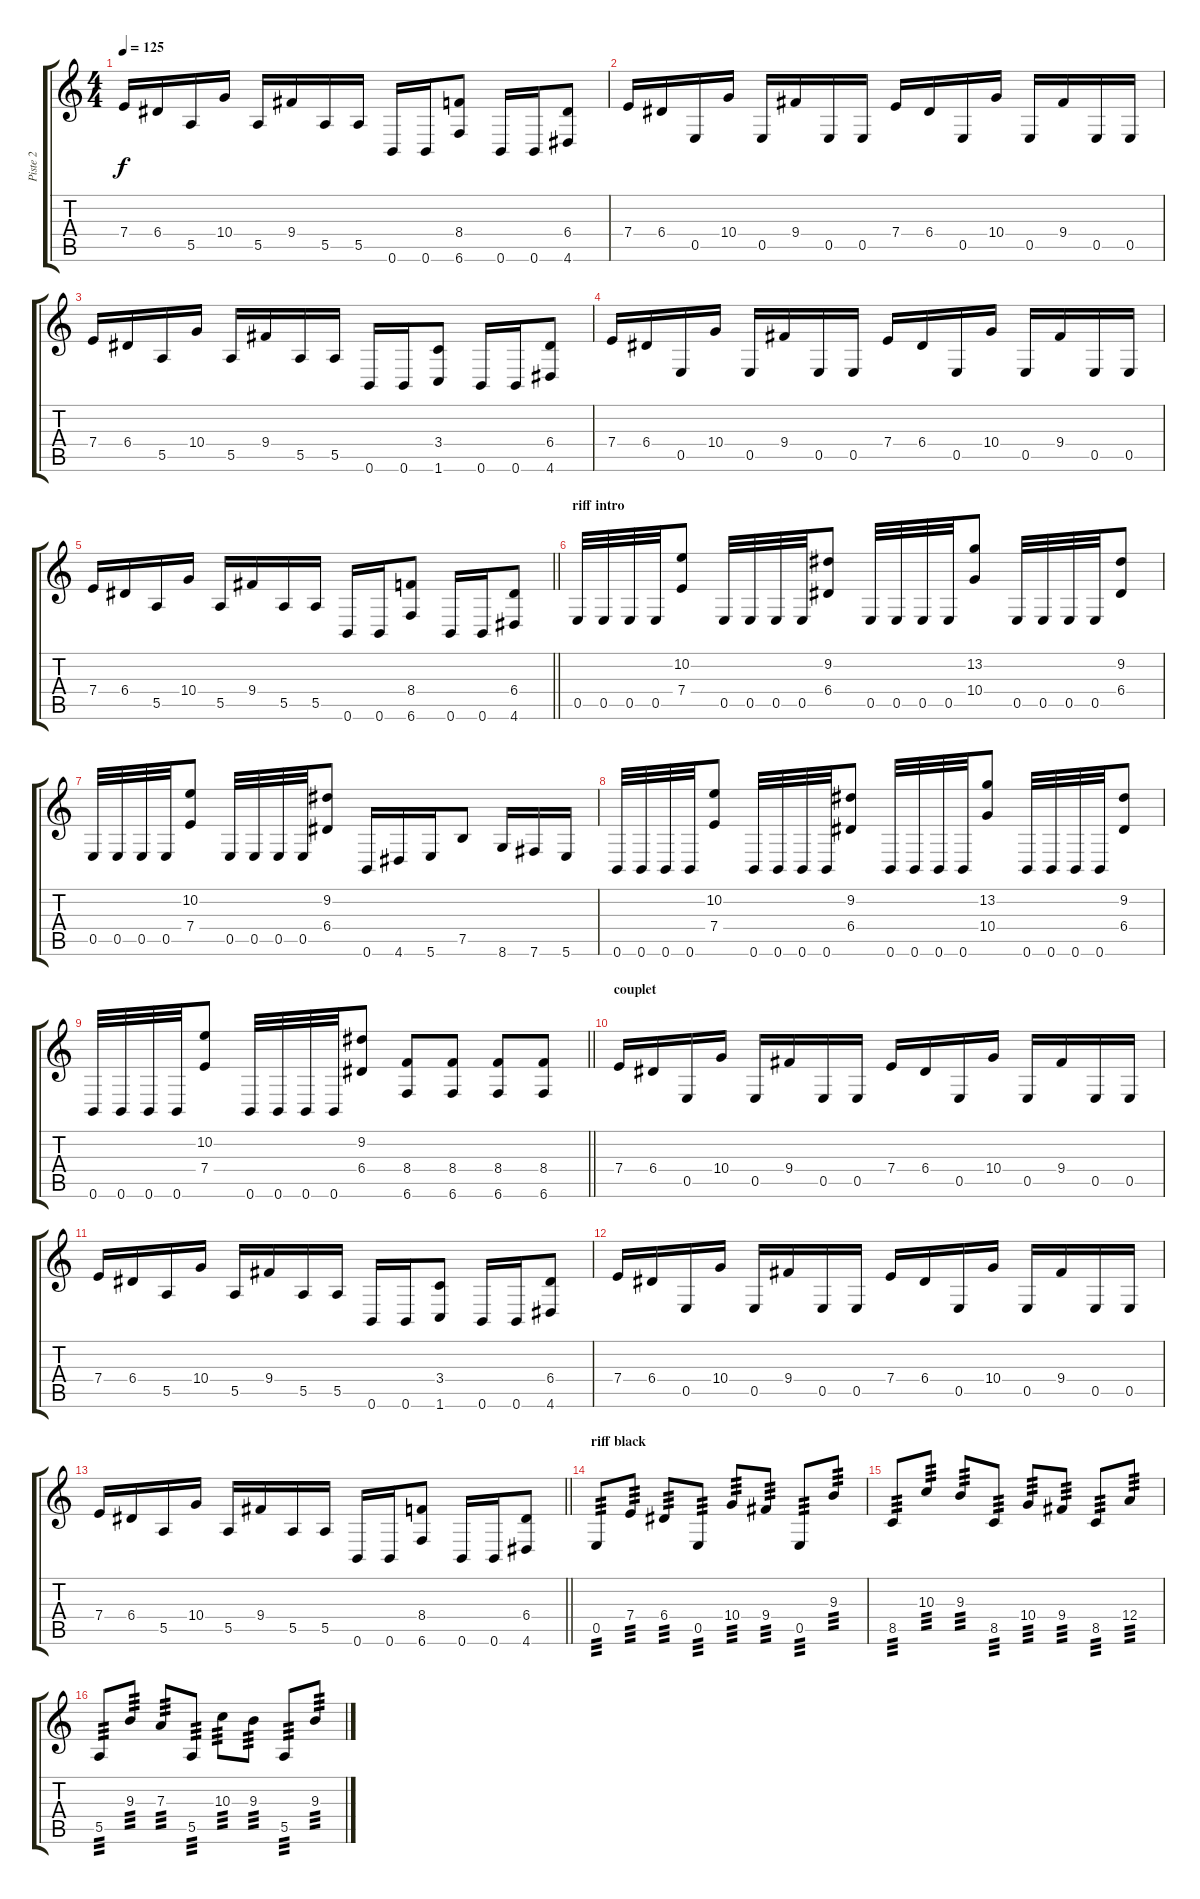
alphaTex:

\track ("Piste 2" "Piste 2") {instrument distortionguitar}
\staff {score tabs}
\tuning (B3 Gb3 D3 A2 E2 B1) {hide}
\ts (4 4)
\tempo 125
\clef g2
\ks c
7.4.16{dy f} 6.4.16 5.5.16 10.4.16 5.5.16 9.4.16 5.5.16 5.5.16 0.6.16 0.6.16 (8.4 6.6).8 0.6.16 0.6.16 (6.4 4.6).8 |
7.4.16 6.4.16 0.5.16 10.4.16 0.5.16 9.4.16 0.5.16 0.5.16 7.4.16 6.4.16 0.5.16 10.4.16 0.5.16 9.4.16 0.5.16 0.5.16 |
7.4.16 6.4.16 5.5.16 10.4.16 5.5.16 9.4.16 5.5.16 5.5.16 0.6.16 0.6.16 (3.4 1.6).8 0.6.16 0.6.16 (6.4 4.6).8 |
7.4.16 6.4.16 0.5.16 10.4.16 0.5.16 9.4.16 0.5.16 0.5.16 7.4.16 6.4.16 0.5.16 10.4.16 0.5.16 9.4.16 0.5.16 0.5.16 |
\barLineRight lightlight
7.4.16 6.4.16 5.5.16 10.4.16 5.5.16 9.4.16 5.5.16 5.5.16 0.6.16 0.6.16 (8.4 6.6).8 0.6.16 0.6.16 (6.4 4.6).8 |
\section ("" "riff intro")
0.5.32 0.5.32 0.5.32 0.5.32 (10.2 7.4).8 0.5.32 0.5.32 0.5.32 0.5.32 (9.2 6.4).8 0.5.32 0.5.32 0.5.32 0.5.32 (13.2 10.4).8 0.5.32 0.5.32 0.5.32 0.5.32 (9.2 6.4).8 |
0.5.32 0.5.32 0.5.32 0.5.32 (10.2 7.4).8 0.5.32 0.5.32 0.5.32 0.5.32 (9.2 6.4).8 0.6.16 4.6.16 5.6.16 7.5.8 8.6.16 7.6.16 5.6.16 |
0.6.32 0.6.32 0.6.32 0.6.32 (10.2 7.4).8 0.6.32 0.6.32 0.6.32 0.6.32 (9.2 6.4).8 0.6.32 0.6.32 0.6.32 0.6.32 (13.2 10.4).8 0.6.32 0.6.32 0.6.32 0.6.32 (9.2 6.4).8 |
\barLineRight lightlight
0.6.32 0.6.32 0.6.32 0.6.32 (10.2 7.4).8 0.6.32 0.6.32 0.6.32 0.6.32 (9.2 6.4).8 (8.4 6.6).8 (8.4 6.6).8 (8.4 6.6).8 (8.4 6.6).8 |
\section ("" "couplet")
7.4.16 6.4.16 0.5.16 10.4.16 0.5.16 9.4.16 0.5.16 0.5.16 7.4.16 6.4.16 0.5.16 10.4.16 0.5.16 9.4.16 0.5.16 0.5.16 |
7.4.16 6.4.16 5.5.16 10.4.16 5.5.16 9.4.16 5.5.16 5.5.16 0.6.16 0.6.16 (3.4 1.6).8 0.6.16 0.6.16 (6.4 4.6).8 |
7.4.16 6.4.16 0.5.16 10.4.16 0.5.16 9.4.16 0.5.16 0.5.16 7.4.16 6.4.16 0.5.16 10.4.16 0.5.16 9.4.16 0.5.16 0.5.16 |
\barLineRight lightlight
7.4.16 6.4.16 5.5.16 10.4.16 5.5.16 9.4.16 5.5.16 5.5.16 0.6.16 0.6.16 (8.4 6.6).8 0.6.16 0.6.16 (6.4 4.6).8 |
\section ("" "riff black")
0.5.8{tp 3} 7.4.8{tp 3} 6.4.8{tp 3} 0.5.8{tp 3} 10.4.8{tp 3} 9.4.8{tp 3} 0.5.8{tp 3} 9.3.8{tp 3} |
8.5.8{tp 3} 10.3.8{tp 3} 9.3.8{tp 3} 8.5.8{tp 3} 10.4.8{tp 3} 9.4.8{tp 3} 8.5.8{tp 3} 12.4.8{tp 3} |
5.5.8{tp 3} 9.3.8{tp 3} 7.3.8{tp 3} 5.5.8{tp 3} 10.3.8{tp 3} 9.3.8{tp 3} 5.5.8{tp 3} 9.3.8{tp 3}
